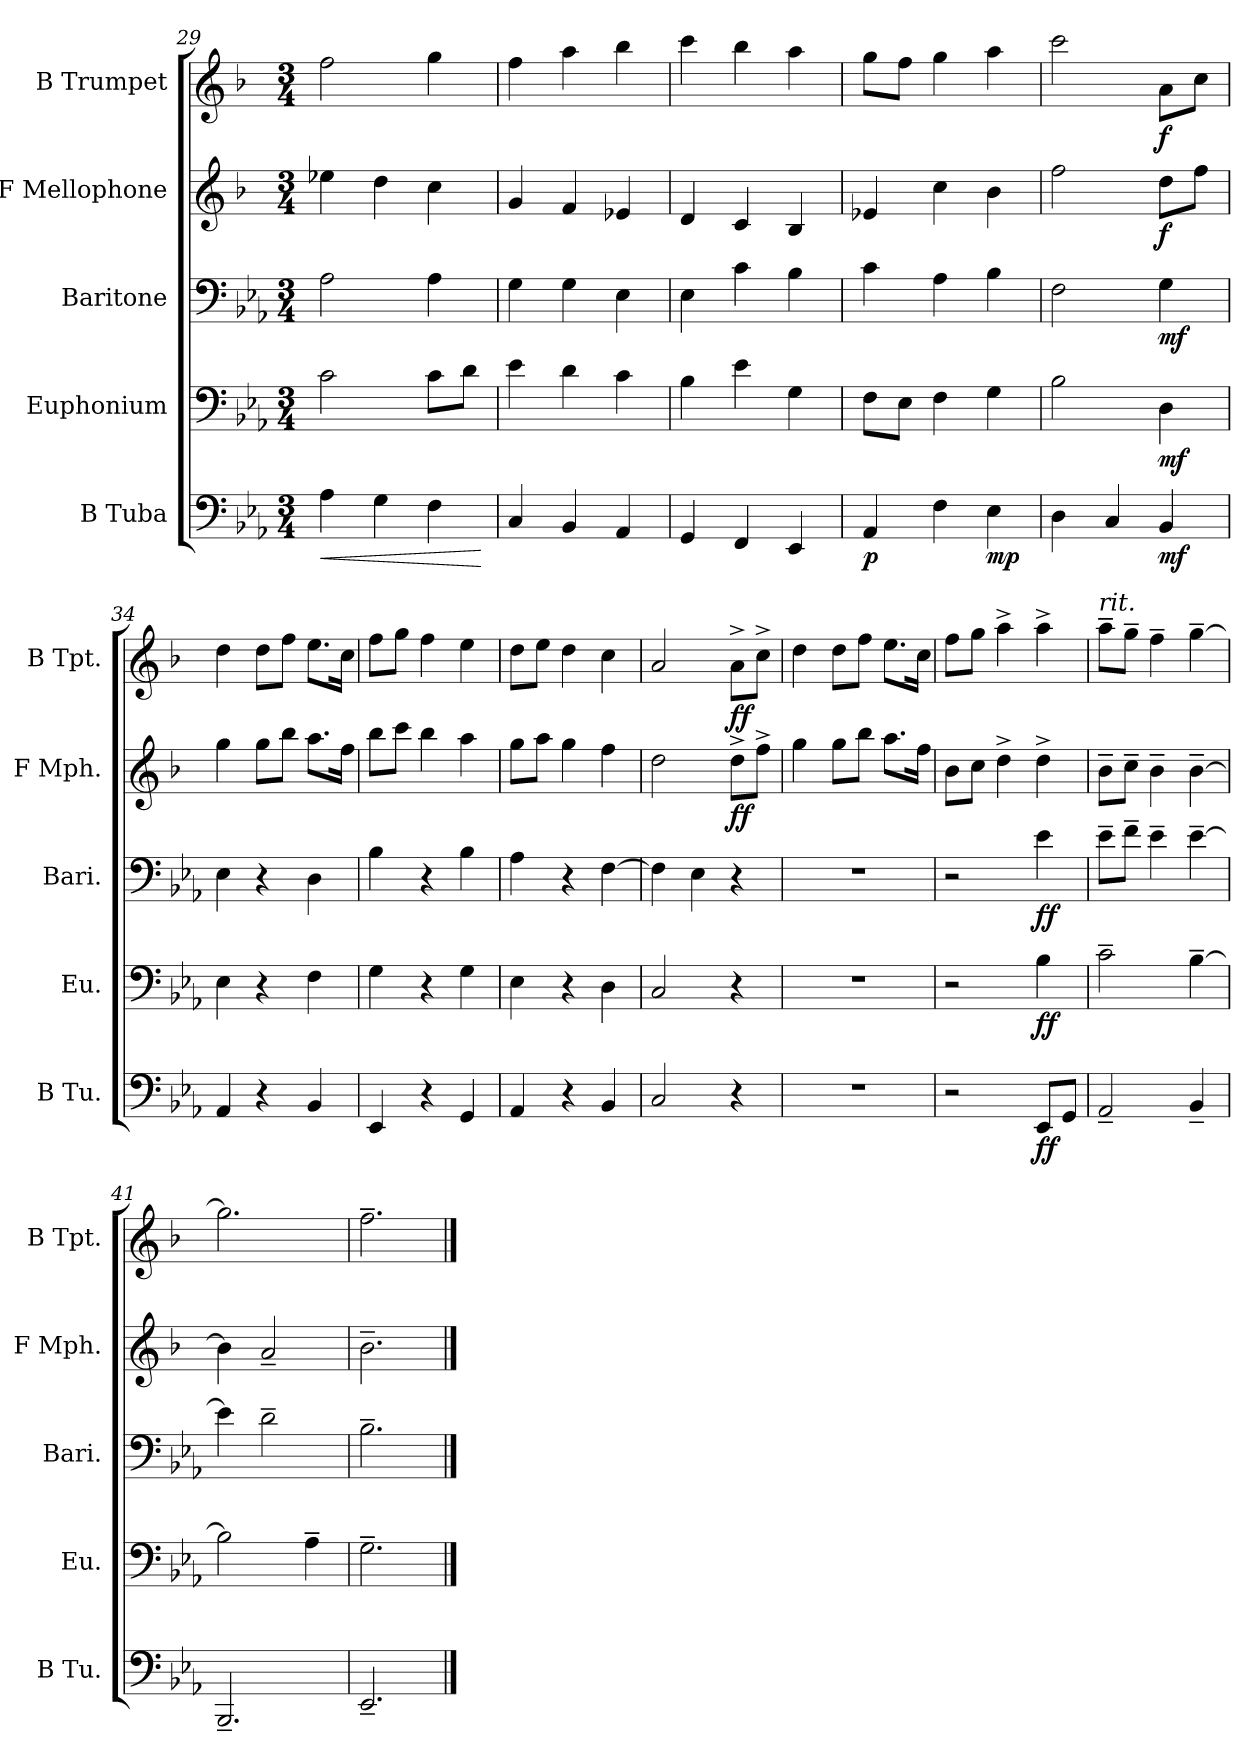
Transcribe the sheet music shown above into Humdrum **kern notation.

**kern	**dynam	**kern	**dynam	**kern	**dynam	**kern	**dynam	**kern	**dynam
*part5	*part5	*part4	*part4	*part3	*part3	*part2	*part2	*part1	*part1
*staff5	*staff5	*staff4	*staff4	*staff3	*staff3	*staff2	*staff2	*staff1	*staff1
*I"B Tuba	*	*I"Euphonium	*	*I"Baritone	*	*I"F Mellophone	*	*I"B Trumpet	*
*I'B Tu.	*	*I'Eu.	*	*I'Bari.	*	*I'F Mph.	*	*I'B Tpt.	*
*clefF4	*	*clefF4	*	*clefF4	*	*clefG2	*	*clefG2	*
*	*	*	*	*	*	*ITrd4c7	*	*ITrd1c2	*
*k[b-e-a-]	*	*k[b-e-a-]	*	*k[b-e-a-]	*	*k[b-e-]	*	*k[b-e-a-]	*
*M3/4	*	*M3/4	*	*M3/4	*	*M3/4	*	*M3/4	*
=29	=29	=29	=29	=29	=29	=29	=29	=29	=29
!	!LO:HP:b	!	!	!	!	!	!	!	!
4A-\	<	2c\	.	2A-\	.	4a-X\	.	2ee-\	.
4G\	.	.	.	.	.	4g\	.	.	.
4F\	.	8c\L	.	4A-\	.	4f\	.	4ff\	.
.	.	8d\J	.	.	.	.	.	.	.
.	[	.	.	.	.	.	.	.	.
=30	=30	=30	=30	=30	=30	=30	=30	=30	=30
4C/	.	4e-\	.	4G\	.	4c/	.	4ee-\	.
4BB-/	.	4d\	.	4G\	.	4B-/	.	4gg\	.
4AA-/	.	4c\	.	4E-\	.	4A-X/	.	4aa-\	.
=31	=31	=31	=31	=31	=31	=31	=31	=31	=31
4GG/	.	4B-\	.	4E-\	.	4G/	.	4bb-\	.
4FF/	.	4e-\	.	4c\	.	4F/	.	4aa-\	.
4EE-/	.	4G\	.	4B-\	.	4E-/	.	4gg\	.
!!LO:LB:g=z
=32	=32	=32	=32	=32	=32	=32	=32	=32	=32
!	!LO:DY:b	!	!	!	!	!	!	!	!
4AA-/	p	8F\L	.	4c\	.	4A-X/	.	8ff\L	.
.	.	8E-\J	.	.	.	.	.	8ee-\J	.
4F\	.	4F\	.	4A-\	.	4f\	.	4ff\	.
!	!LO:DY:b	!	!	!	!	!	!	!	!
4E-\	mp	4G\	.	4B-\	.	4e-\	.	4gg\	.
=33	=33	=33	=33	=33	=33	=33	=33	=33	=33
4D\	.	2B-\	.	2F\	.	2b-\	.	2bb-\	.
4C/	.	.	.	.	.	.	.	.	.
!	!LO:DY:b	!	!LO:DY:b	!	!LO:DY:b	!	!LO:DY:b	!	!LO:DY:b
4BB-/	mf	4D\	mf	4G\	mf	8g\L	f	8g\L	f
.	.	.	.	.	.	8b-\J	.	8b-\J	.
=34	=34	=34	=34	=34	=34	=34	=34	=34	=34
4AA-/	.	4E-\	.	4E-\	.	4cc\	.	4cc\	.
4r	.	4r	.	4r	.	8cc\L	.	8cc\L	.
.	.	.	.	.	.	8ee-\J	.	8ee-\J	.
4BB-/	.	4F\	.	4D\	.	8.dd\L	.	8.dd\L	.
.	.	.	.	.	.	16b-\Jk	.	16b-\Jk	.
=35	=35	=35	=35	=35	=35	=35	=35	=35	=35
4EE-/	.	4G\	.	4B-\	.	8ee-\L	.	8ee-\L	.
.	.	.	.	.	.	8ff\J	.	8ff\J	.
4r	.	4r	.	4r	.	4ee-\	.	4ee-\	.
4GG/	.	4G\	.	4B-\	.	4dd\	.	4dd\	.
=36	=36	=36	=36	=36	=36	=36	=36	=36	=36
4AA-/	.	4E-\	.	4A-\	.	8cc\L	.	8cc\L	.
.	.	.	.	.	.	8dd\J	.	8dd\J	.
4r	.	4r	.	4r	.	4cc\	.	4cc\	.
4BB-/	.	4D\	.	[4F\	.	4b-\	.	4b-\	.
=37	=37	=37	=37	=37	=37	=37	=37	=37	=37
2C/	.	2C/	.	4F\]	.	2g\	.	2g/	.
.	.	.	.	4E-\	.	.	.	.	.
!	!	!	!	!	!	!	!LO:DY:b	!	!LO:DY:b
4r	.	4r	.	4r	.	8g^\L	ff	8g^\L	ff
.	.	.	.	.	.	8b-^\J	.	8b-^\J	.
=38	=38	=38	=38	=38	=38	=38	=38	=38	=38
2.r	.	2.r	.	2.r	.	4cc\	.	4cc\	.
.	.	.	.	.	.	8cc\L	.	8cc\L	.
.	.	.	.	.	.	8ee-\J	.	8ee-\J	.
.	.	.	.	.	.	8.dd\L	.	8.dd\L	.
.	.	.	.	.	.	16b-\Jk	.	16b-\Jk	.
!!LO:PB:g=z
=39	=39	=39	=39	=39	=39	=39	=39	=39	=39
2r	.	2r	.	2r	.	8e-\L	.	8ee-\L	.
.	.	.	.	.	.	8f\J	.	8ff\J	.
.	.	.	.	.	.	4g^\	.	4gg^\	.
!	!LO:DY:b	!	!LO:DY:b	!	!LO:DY:b	!	!	!	!
8EE-/L	ff	4B-\	ff	4e-\	ff	4g^\	.	4gg^\	.
8GG/J	.	.	.	.	.	.	.	.	.
=40	=40	=40	=40	=40	=40	=40	=40	=40	=40
!	!	!	!	!	!	!	!	!LO:TX:a:i:t=rit.	!
2AA-~/	.	2c~\	.	8e-~\L	.	8e-~\L	.	8gg~\L	.
.	.	.	.	8f~\J	.	8f~\J	.	8ff~\J	.
.	.	.	.	4e-~\	.	4e-~\	.	4ee-~\	.
4BB-~/	.	[4B-~\	.	[4e-~\	.	[4e-~\	.	[4ff~\	.
=41	=41	=41	=41	=41	=41	=41	=41	=41	=41
2.BBB-~/	.	2B-\]	.	4e-\]	.	4e-\]	.	2.ff\]	.
.	.	.	.	2d~\	.	2d~/	.	.	.
.	.	4A-~\	.	.	.	.	.	.	.
=42	=42	=42	=42	=42	=42	=42	=42	=42	=42
2.EE-~/	.	2.G~\	.	2.B-~\	.	2.e-~\	.	2.ee-~\	.
==	==	==	==	==	==	==	==	==	==
*-	*-	*-	*-	*-	*-	*-	*-	*-	*-
